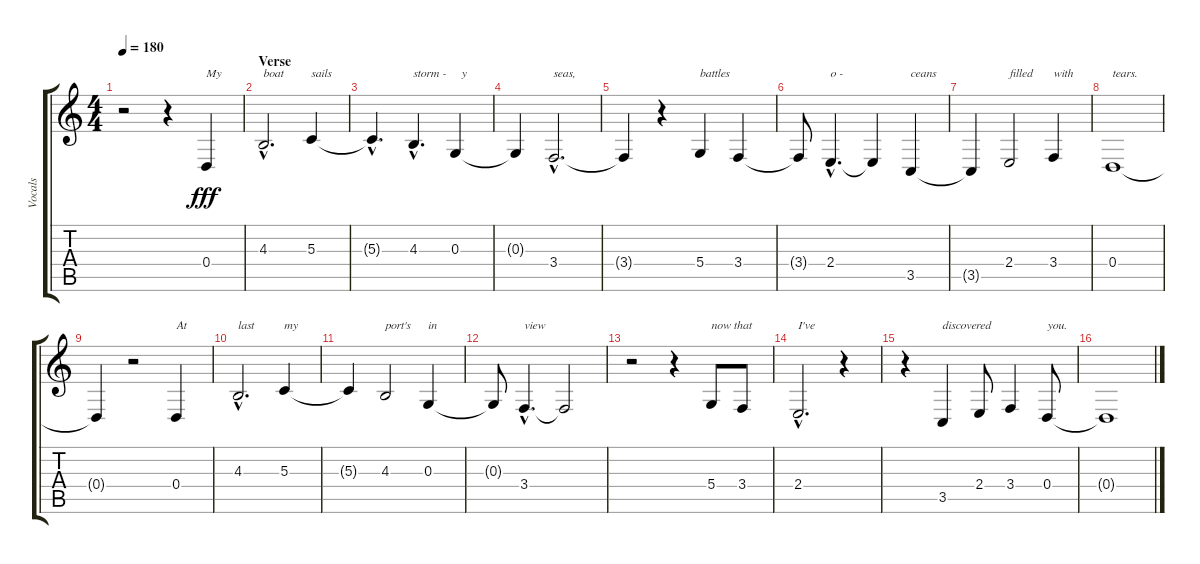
\track ("Vocals" "Vocals") {instrument baritonesax}
\staff {score tabs}
\tuning (E4 B3 G3 D3 A2 E2) {hide}
\ts (4 4)
\tempo 180
\clef g2
\ks c
r.2{dy fff} r.4 0.4.4{txt "My"} |
\section ("" "Verse")
4.3{hac}.2{d txt "boat"} 5.3.4{txt "sails"} |
5.3{hac t}.4{d} 4.3{hac}.4{d txt "storm -"} 0.3.4{txt "  y"} |
0.3{t}.4 3.4{hac}.2{d txt "seas,"} |
3.4{t}.4 r.4 5.4.4{txt "battles"} 3.4.4 |
3.4{t}.8 2.4{hac}.4{d txt "o -"} 2.4{t}.4 3.5.4{txt "ceans"} |
3.5{t}.4 2.4.2{txt "filled"} 3.4.4{txt "with"} |
0.4.1{txt "tears."} |
0.4{t}.4 r.2 0.4.4{txt "At"} |
4.3{hac}.2{d txt "last"} 5.3.4{txt "my"} |
5.3{t}.4 4.3.2{txt "port's"} 0.3.4{txt "in"} |
0.3{t}.8 3.4{hac}.4{d txt "view"} 3.4{t}.2{txt " "} |
r.2 r.4 5.4.8{txt "now that"} 3.4.8 |
2.4{hac}.2{d txt "I've"} r.4 |
r.4 3.5.4{txt "discovered"} 2.4.8{txt " "} 3.4.4{txt " "} 0.4.8{txt "you."} |
0.4{t}.1{txt " "}
